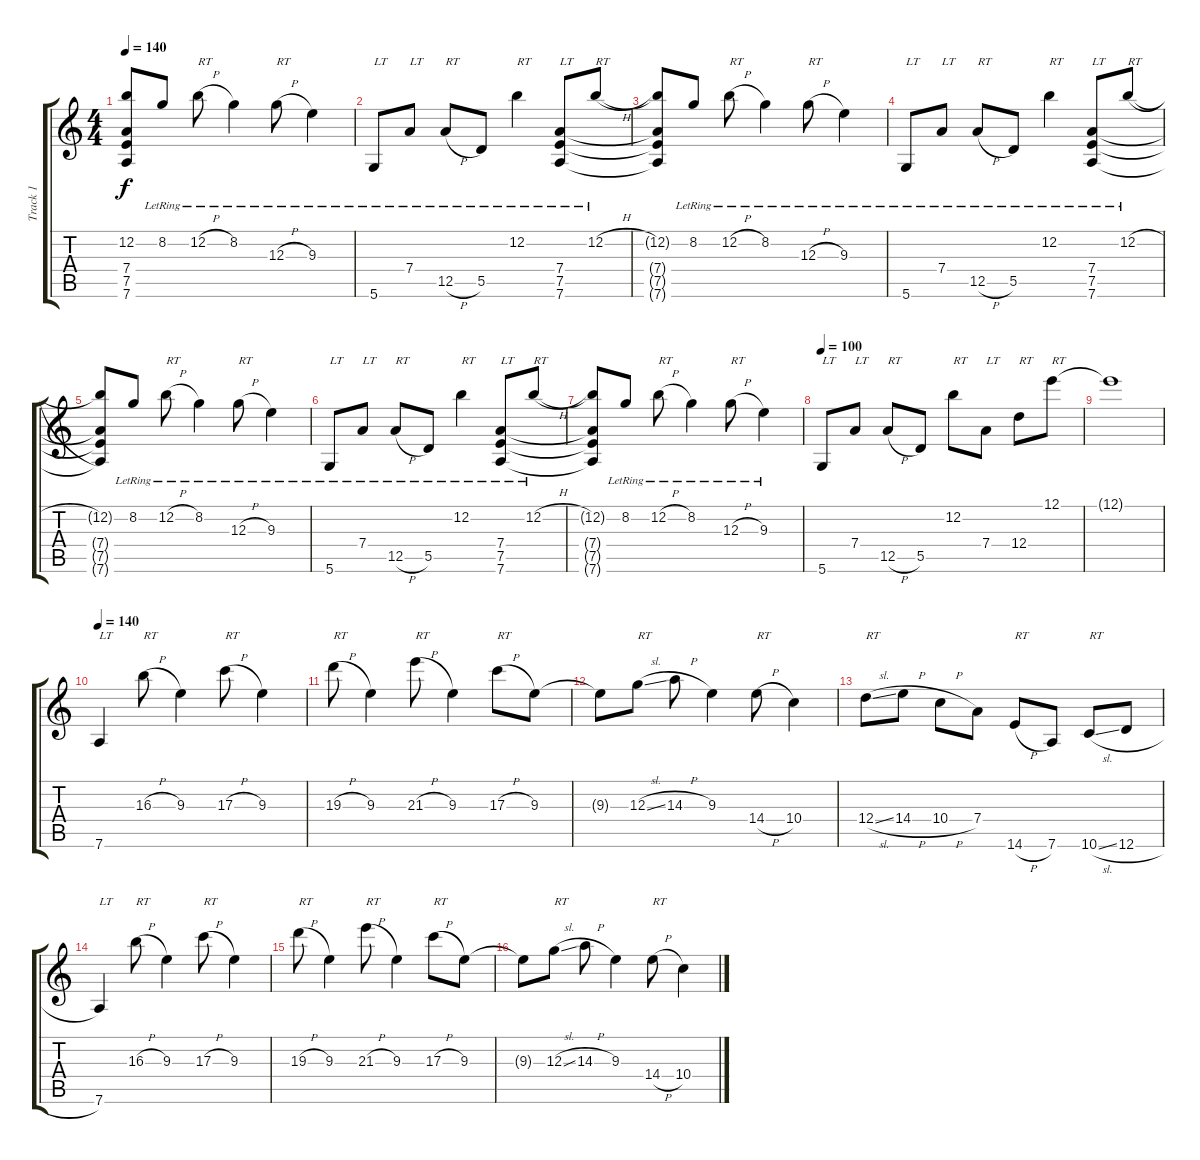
\track ("Track 1" "Track 1") {instrument acousticguitarsteel}
\staff {score tabs}
\tuning (E4 B3 G3 D3 A2 D2) {hide}
\ts (4 4)
\tempo 140
\clef g2
\ks c
(12.2{t} 7.4{t} 7.5{t} 7.6{t}).8{dy f} 8.2{lr}.8 12.2{h lr}.8{txt "RT"} 8.2{lr}.4 12.3{h lr}.8{txt "RT"} 9.3{lr}.4 |
5.6{lr}.8{txt "LT"} 7.4{lr}.8{txt "LT"} 12.5{h lr}.8{txt "RT"} 5.5{lr}.8 12.2{lr}.4{txt "RT"} (7.4{lr} 7.5{lr} 7.6{lr}).8{txt "LT"} 12.2{h lr}.8{txt "RT"} |
(12.2{t} 7.4{t} 7.5{t} 7.6{t}).8 8.2{lr}.8 12.2{h lr}.8{txt "RT"} 8.2{lr}.4 12.3{h lr}.8{txt "RT"} 9.3{lr}.4 |
5.6{lr}.8{txt "LT"} 7.4{lr}.8{txt "LT"} 12.5{h lr}.8{txt "RT"} 5.5{lr}.8 12.2{lr}.4{txt "RT"} (7.4{lr} 7.5{lr} 7.6{lr}).8{txt "LT"} 12.2{h lr}.8{txt "RT"} |
(12.2{t} 7.4{t} 7.5{t} 7.6{t}).8 8.2{lr}.8 12.2{h lr}.8{txt "RT"} 8.2{lr}.4 12.3{h lr}.8{txt "RT"} 9.3{lr}.4 |
5.6{lr}.8{txt "LT"} 7.4{lr}.8{txt "LT"} 12.5{h lr}.8{txt "RT"} 5.5{lr}.8 12.2{lr}.4{txt "RT"} (7.4{lr} 7.5{lr} 7.6{lr}).8{txt "LT"} 12.2{h lr}.8{txt "RT"} |
(12.2{t} 7.4{t} 7.5{t} 7.6{t}).8 8.2{lr}.8 12.2{h lr}.8{txt "RT"} 8.2{lr}.4 12.3{h lr}.8{txt "RT"} 9.3{lr}.4 |
\tempo 100
5.6.8{txt "LT"} 7.4.8{txt "LT"} 12.5{h}.8{txt "RT"} 5.5.8 12.2.8{txt "RT"} 7.4.8{txt "LT"} 12.4.8{txt "RT"} 12.1.8{txt "RT"} |
12.1{t}.1 |
\tempo 140
7.6.4{txt "LT"} 16.3{h}.8{txt "RT"} 9.3.4 17.3{h}.8{txt "RT"} 9.3.4 |
19.3{h}.8{txt "RT"} 9.3.4 21.3{h}.8{txt "RT"} 9.3.4 17.3{h}.8{txt "RT"} 9.3.8 |
9.3{t}.8 12.3{sl}.8{txt "RT"} 14.3{h}.8 9.3.4 14.4{h}.8{txt "RT"} 10.4.4 |
12.4{sl}.8{txt "RT"} 14.4{h}.8 10.4{h}.8 7.4.8 14.6{h}.8{txt "RT"} 7.6.8 10.6{sl}.8{txt "RT"} 12.6{h}.8 |
7.6.4{txt "LT"} 16.3{h}.8{txt "RT"} 9.3.4 17.3{h}.8{txt "RT"} 9.3.4 |
19.3{h}.8{txt "RT"} 9.3.4 21.3{h}.8{txt "RT"} 9.3.4 17.3{h}.8{txt "RT"} 9.3.8 |
9.3{t}.8 12.3{sl}.8{txt "RT"} 14.3{h}.8 9.3.4 14.4{h}.8{txt "RT"} 10.4.4
